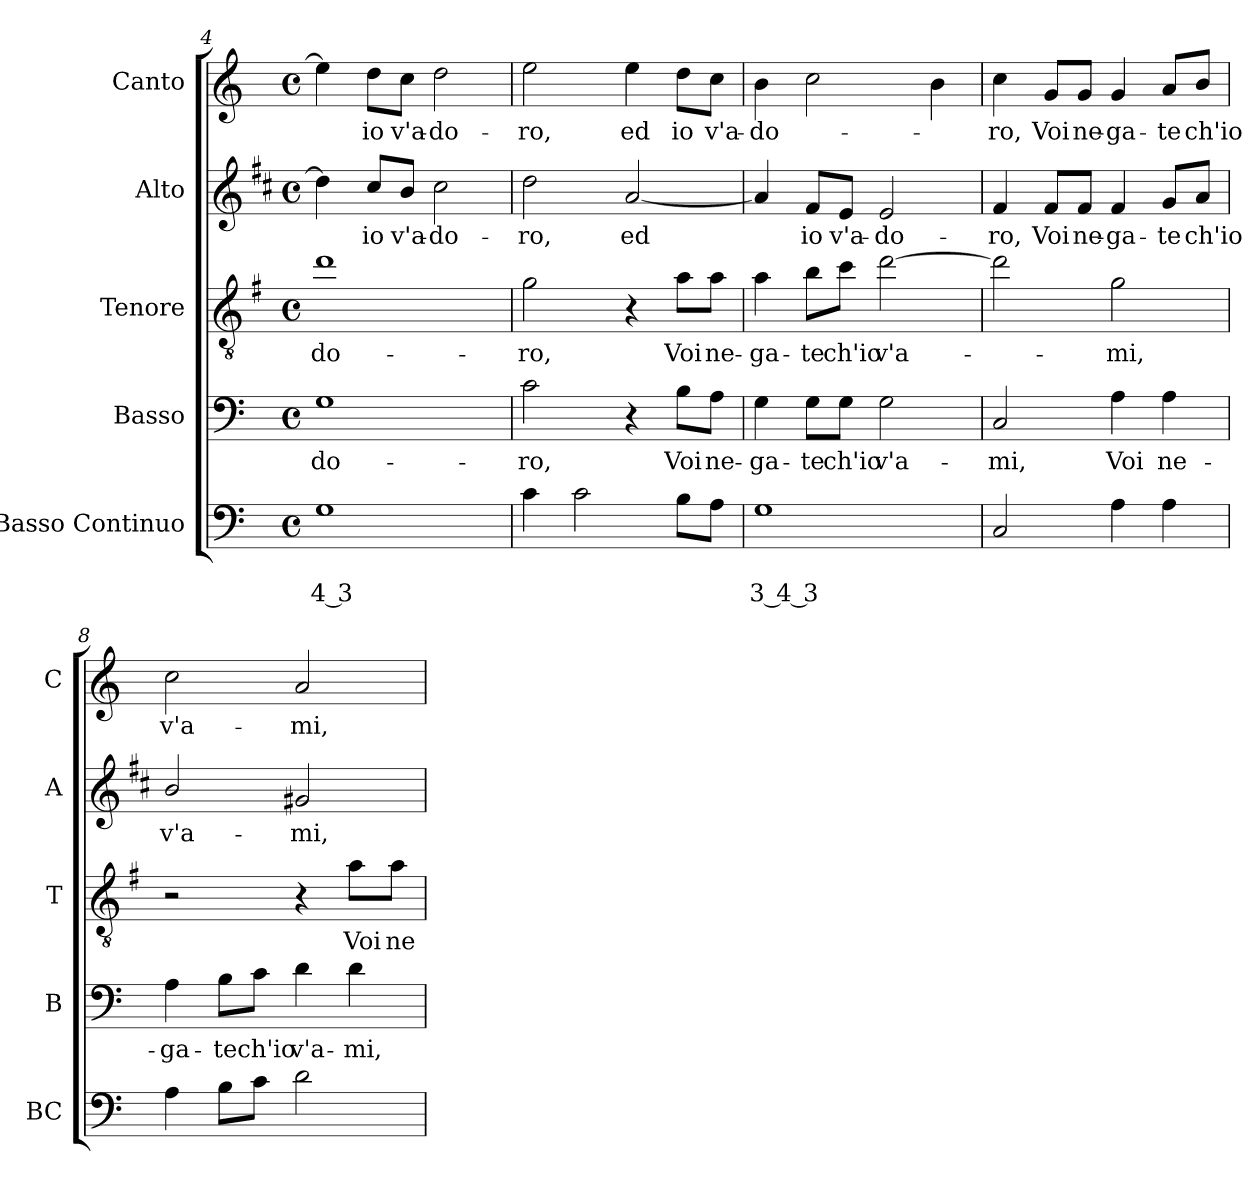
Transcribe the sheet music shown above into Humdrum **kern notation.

**kern	**text	**text	**kern	**text	**kern	**text	**kern	**text	**kern	**text
*part5	*part5	*part5	*part4	*part4	*part3	*part3	*part2	*part2	*part1	*part1
*staff5	*staff5	*staff5	*staff4	*staff4	*staff3	*staff3	*staff2	*staff2	*staff1	*staff1
*I"Basso Continuo	*	*	*I"Basso	*	*I"Tenore	*	*I"Alto	*	*I"Canto	*
*I'BC	*	*	*I'B	*	*I'T	*	*I'A	*	*I'C	*
*clefF4	*	*	*clefF4	*	*clefGv2	*	*clefG2	*	*clefG2	*
*	*	*	*	*	*ITrd4c7	*	*ITrd1c2	*	*	*
*k[]	*	*	*k[]	*	*k[]	*	*k[]	*	*k[]	*
*C:	*	*	*C:	*	*C:	*	*C:	*	*C:	*
*M4/4	*	*	*M4/4	*	*M4/4	*	*M4/4	*	*M4/4	*
*met(c)	*	*	*met(c)	*	*met(c)	*	*met(c)	*	*met(c)	*
=4	=4	=4	=4	=4	=4	=4	=4	=4	=4	=4
!	!	!LO:LY:b	!	!	!	!	!	!	!	!
!	!	!	!	!LO:LY:b	!	!	!	!	!	!
!	!	!	!	!	!	!LO:LY:b	!	!	!	!
1G	.	4 3	1G	-do-	1g	-do-	4cc\]	.	4ee\]	.
!	!	!	!	!	!	!	!	!LO:LY:b	!	!
!	!	!	!	!	!	!	!	!	!	!LO:LY:b
.	.	.	.	.	.	.	8b/L	io	8dd\L	io
!	!	!	!	!	!	!	!	!LO:LY:b	!	!
!	!	!	!	!	!	!	!	!	!	!LO:LY:b
.	.	.	.	.	.	.	8a/J	v'a-	8cc\J	v'a-
!	!	!	!	!	!	!	!	!LO:LY:b	!	!
!	!	!	!	!	!	!	!	!	!	!LO:LY:b
.	.	.	.	.	.	.	2b\	-do-	2dd\	-do-
!!LO:LB:g=z
=5	=5	=5	=5	=5	=5	=5	=5	=5	=5	=5
!	!	!	!	!LO:LY:b	!	!	!	!	!	!
!	!	!	!	!	!	!LO:LY:b	!	!	!	!
!	!	!	!	!	!	!	!	!LO:LY:b	!	!
!	!	!	!	!	!	!	!	!	!	!LO:LY:b
4c\	.	.	2c\	-ro,	2c\	-ro,	2cc\	-ro,	2ee\	-ro,
2c\	.	.	.	.	.	.	.	.	.	.
!	!	!	!	!	!	!	!	!LO:LY:b	!	!
!	!	!	!	!	!	!	!	!	!	!LO:LY:b
.	.	.	4r	.	4r	.	[2g/	ed	4ee\	ed
!	!	!	!	!LO:LY:b	!	!	!	!	!	!
!	!	!	!	!	!	!LO:LY:b	!	!	!	!
!	!	!	!	!	!	!	!	!	!	!LO:LY:b
8B\L	.	.	8B\L	Voi	8d\L	Voi	.	.	8dd\L	io
!	!	!	!	!LO:LY:b	!	!	!	!	!	!
!	!	!	!	!	!	!LO:LY:b	!	!	!	!
!	!	!	!	!	!	!	!	!	!	!LO:LY:b
8A\J	.	.	8A\J	ne-	8d\J	ne-	.	.	8cc\J	v'a-
=6	=6	=6	=6	=6	=6	=6	=6	=6	=6	=6
!	!	!LO:LY:b	!	!	!	!	!	!	!	!
!	!	!	!	!LO:LY:b	!	!	!	!	!	!
!	!	!	!	!	!	!LO:LY:b	!	!	!	!
!	!	!	!	!	!	!	!	!	!	!LO:LY:b
1G	.	3 4 3	4G\	-ga-	4d\	-ga-	4g/]	.	4b\	-do-
!	!	!	!	!LO:LY:b	!	!	!	!	!	!
!	!	!	!	!	!	!LO:LY:b	!	!	!	!
!	!	!	!	!	!	!	!	!LO:LY:b	!	!
.	.	.	8G\L	-te	8e\L	-te	8e/L	io	2cc\	.
!	!	!	!	!LO:LY:b	!	!	!	!	!	!
!	!	!	!	!	!	!LO:LY:b	!	!	!	!
!	!	!	!	!	!	!	!	!LO:LY:b	!	!
.	.	.	8G\J	ch'io	8f\J	ch'io	8d/J	v'a-	.	.
!	!	!	!	!LO:LY:b	!	!	!	!	!	!
!	!	!	!	!	!	!LO:LY:b	!	!	!	!
!	!	!	!	!	!	!	!	!LO:LY:b	!	!
.	.	.	2G\	v'a-	[2g\	v'a-	2d/	-do-	.	.
.	.	.	.	.	.	.	.	.	4b\	.
=7	=7	=7	=7	=7	=7	=7	=7	=7	=7	=7
!	!	!	!	!LO:LY:b	!	!	!	!	!	!
!	!	!	!	!	!	!	!	!LO:LY:b	!	!
!	!	!	!	!	!	!	!	!	!	!LO:LY:b
2C/	.	.	2C/	-mi,	2g\]	.	4e/	-ro,	4cc\	-ro,
!	!	!	!	!	!	!	!	!LO:LY:b	!	!
!	!	!	!	!	!	!	!	!	!	!LO:LY:b
.	.	.	.	.	.	.	8e/L	Voi	8g/L	Voi
!	!	!	!	!	!	!	!	!LO:LY:b	!	!
!	!	!	!	!	!	!	!	!	!	!LO:LY:b
.	.	.	.	.	.	.	8e/J	ne-	8g/J	ne-
!	!	!	!	!LO:LY:b	!	!	!	!	!	!
!	!	!	!	!	!	!LO:LY:b	!	!	!	!
!	!	!	!	!	!	!	!	!LO:LY:b	!	!
!	!	!	!	!	!	!	!	!	!	!LO:LY:b
4A\	.	.	4A\	Voi	2c\	-mi,	4e/	-ga-	4g/	-ga-
!	!	!	!	!LO:LY:b	!	!	!	!	!	!
!	!	!	!	!	!	!	!	!LO:LY:b	!	!
!	!	!	!	!	!	!	!	!	!	!LO:LY:b
4A\	.	.	4A\	ne-	.	.	8f/L	-te	8a/L	-te
!	!	!	!	!	!	!	!	!LO:LY:b	!	!
!	!	!	!	!	!	!	!	!	!	!LO:LY:b
.	.	.	.	.	.	.	8g/J	ch'io	8b/J	ch'io
=8	=8	=8	=8	=8	=8	=8	=8	=8	=8	=8
!	!	!	!	!LO:LY:b	!	!	!	!	!	!
!	!	!	!	!	!	!	!	!LO:LY:b	!	!
!	!	!	!	!	!	!	!	!	!	!LO:LY:b
4A\	.	.	4A\	-ga-	2r	.	2a/	v'a-	2cc\	v'a-
!	!	!	!	!LO:LY:b	!	!	!	!	!	!
8B\L	.	.	8B\L	-te	.	.	.	.	.	.
!	!	!	!	!LO:LY:b	!	!	!	!	!	!
8c\J	.	.	8c\J	ch'io	.	.	.	.	.	.
!	!	!	!	!LO:LY:b	!	!	!	!	!	!
!	!	!	!	!	!	!	!	!LO:LY:b	!	!
!	!	!	!	!	!	!	!	!	!	!LO:LY:b
2d\	.	.	4d\	v'a-	4r	.	2f#X/	-mi,	2a/	-mi,
!	!	!	!	!LO:LY:b	!	!	!	!	!	!
!	!	!	!	!	!	!LO:LY:b	!	!	!	!
.	.	.	4d\	-mi,	8d\L	Voi	.	.	.	.
!	!	!	!	!	!	!LO:LY:b	!	!	!	!
.	.	.	.	.	8d\J	ne-	.	.	.	.
=	=	=	=	=	=	=	=	=	=	=
*-	*-	*-	*-	*-	*-	*-	*-	*-	*-	*-
